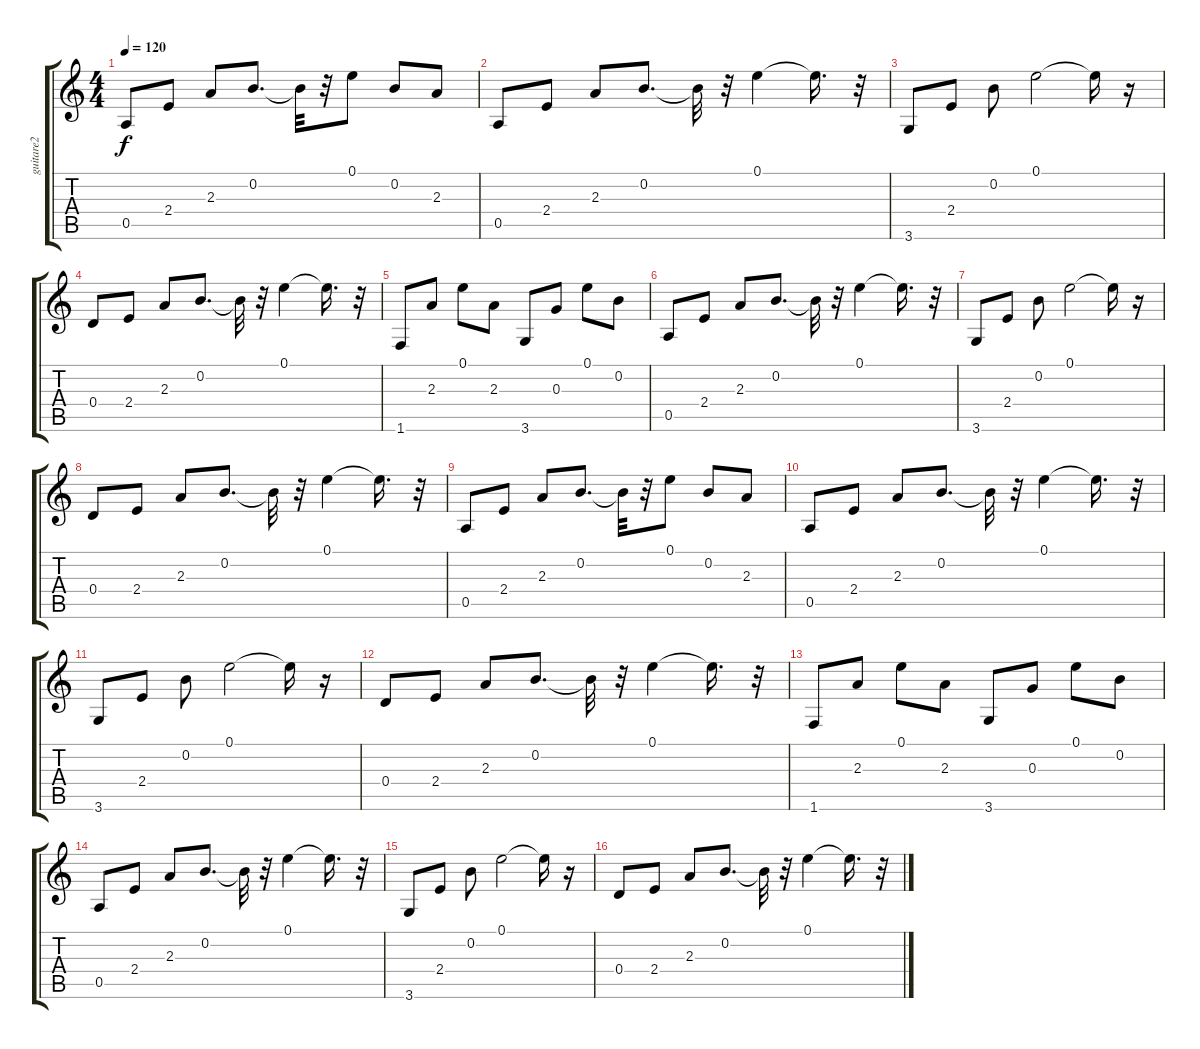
\track ("guitare2" "guitare2") {instrument distortionguitar}
\staff {score tabs}
\tuning (E4 B3 G3 D3 A2 E2) {hide}
\ts (4 4)
\tempo 120
\clef g2
\ks c
0.5.8{dy f} 2.4.8 2.3.8 0.2.8{d} 0.2{t}.32 r.32 0.1.8 0.2.8 2.3.8 |
0.5.8 2.4.8 2.3.8 0.2.8{d} 0.2{t}.32 r.32 0.1.4 0.1{t}.16{d} r.32 |
3.6.8 2.4.8 0.2.8 0.1.2 0.1{t}.16 r.16 |
0.4.8 2.4.8 2.3.8 0.2.8{d} 0.2{t}.32 r.32 0.1.4 0.1{t}.16{d} r.32 |
1.6.8 2.3.8 0.1.8 2.3.8 3.6.8 0.3.8 0.1.8 0.2.8 |
0.5.8 2.4.8 2.3.8 0.2.8{d} 0.2{t}.32 r.32 0.1.4 0.1{t}.16{d} r.32 |
3.6.8 2.4.8 0.2.8 0.1.2 0.1{t}.16 r.16 |
0.4.8 2.4.8 2.3.8 0.2.8{d} 0.2{t}.32 r.32 0.1.4 0.1{t}.16{d} r.32 |
0.5.8 2.4.8 2.3.8 0.2.8{d} 0.2{t}.32 r.32 0.1.8 0.2.8 2.3.8 |
0.5.8 2.4.8 2.3.8 0.2.8{d} 0.2{t}.32 r.32 0.1.4 0.1{t}.16{d} r.32 |
3.6.8 2.4.8 0.2.8 0.1.2 0.1{t}.16 r.16 |
0.4.8 2.4.8 2.3.8 0.2.8{d} 0.2{t}.32 r.32 0.1.4 0.1{t}.16{d} r.32 |
1.6.8 2.3.8 0.1.8 2.3.8 3.6.8 0.3.8 0.1.8 0.2.8 |
0.5.8 2.4.8 2.3.8 0.2.8{d} 0.2{t}.32 r.32 0.1.4 0.1{t}.16{d} r.32 |
3.6.8 2.4.8 0.2.8 0.1.2 0.1{t}.16 r.16 |
0.4.8 2.4.8 2.3.8 0.2.8{d} 0.2{t}.32 r.32 0.1.4 0.1{t}.16{d} r.32
